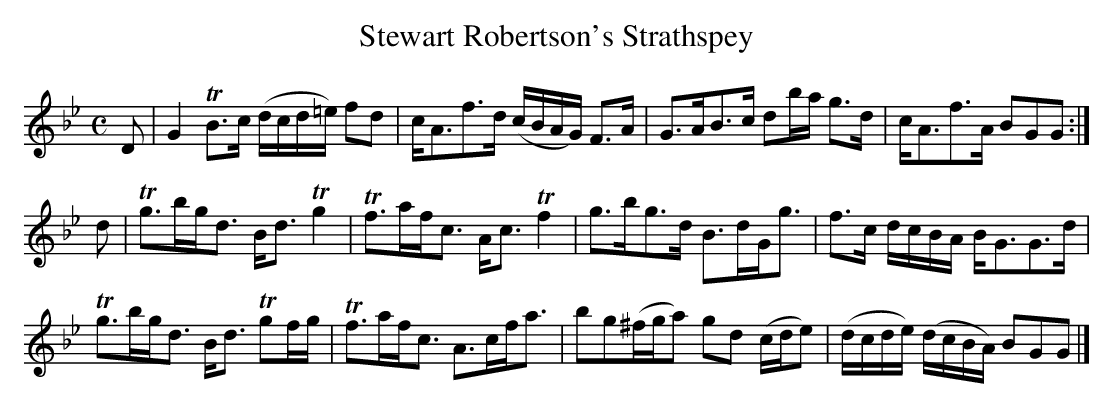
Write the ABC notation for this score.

X:1
T:Stewart Robertson's Strathspey
L:1/8
M:C
K:Gm
D| G2 TB>c   (d/c/d/=e/) fd    | c<Af>d               (c/B/A/G/) F>A|\
   G>AB>c     db/a/      g>d   | c<Af>A                BGG         :|
d|Tg>bg<d     B<d       Tg2    |Tf>af<c                A<c      Tf2 |\
   g>bg>d     B>dG<g           | f>c d/c/B/A/          B<GG>d       |
  Tg>bg<d     B<d       Tgf/g/ |Tf>af<c                A>cf<a       |\
   bg(^f/g/a) gd        (c/d/e)|(d/c/d/e/) (d/c/B/A/)  BGG         |]
